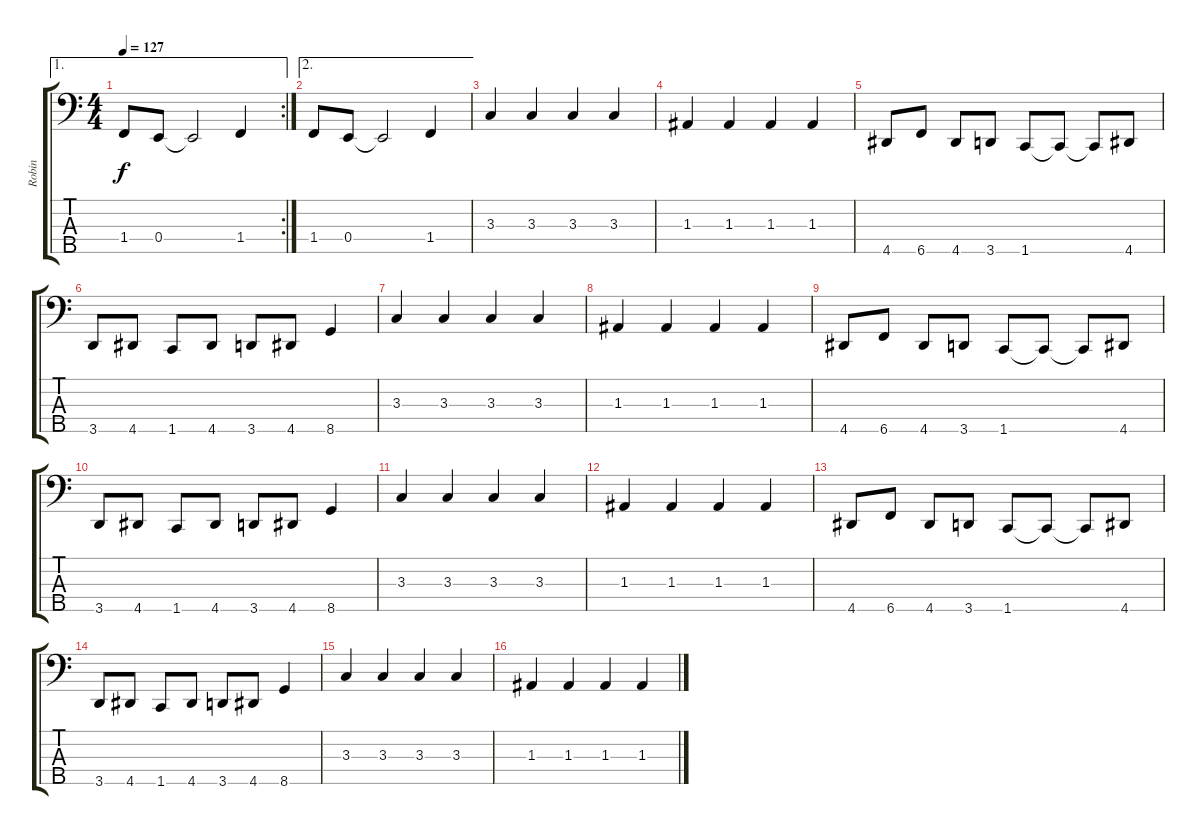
\track ("Robin" "Robin") {instrument electricbasspick}
\staff {score tabs}
\tuning (G2 D2 A1 E1 B0) {hide}
\ae 1
\rc 2
\ts (4 4)
\tempo 127
\clef f4
\ks c
1.4.8{dy f} 0.4.8 0.4{t}.2 1.4.4 |
\ae 2
1.4.8 0.4.8 0.4{t}.2 1.4.4 |
3.3.4 3.3.4 3.3.4 3.3.4 |
1.3.4 1.3.4 1.3.4 1.3.4 |
4.5.8 6.5.8 4.5.8 3.5.8 1.5.8 1.5{t}.8 1.5{t}.8 4.5.8 |
3.5.8 4.5.8 1.5.8 4.5.8 3.5.8 4.5.8 8.5.4 |
3.3.4 3.3.4 3.3.4 3.3.4 |
1.3.4 1.3.4 1.3.4 1.3.4 |
4.5.8 6.5.8 4.5.8 3.5.8 1.5.8 1.5{t}.8 1.5{t}.8 4.5.8 |
3.5.8 4.5.8 1.5.8 4.5.8 3.5.8 4.5.8 8.5.4 |
3.3.4 3.3.4 3.3.4 3.3.4 |
1.3.4 1.3.4 1.3.4 1.3.4 |
4.5.8 6.5.8 4.5.8 3.5.8 1.5.8 1.5{t}.8 1.5{t}.8 4.5.8 |
3.5.8 4.5.8 1.5.8 4.5.8 3.5.8 4.5.8 8.5.4 |
3.3.4 3.3.4 3.3.4 3.3.4 |
1.3.4 1.3.4 1.3.4 1.3.4
